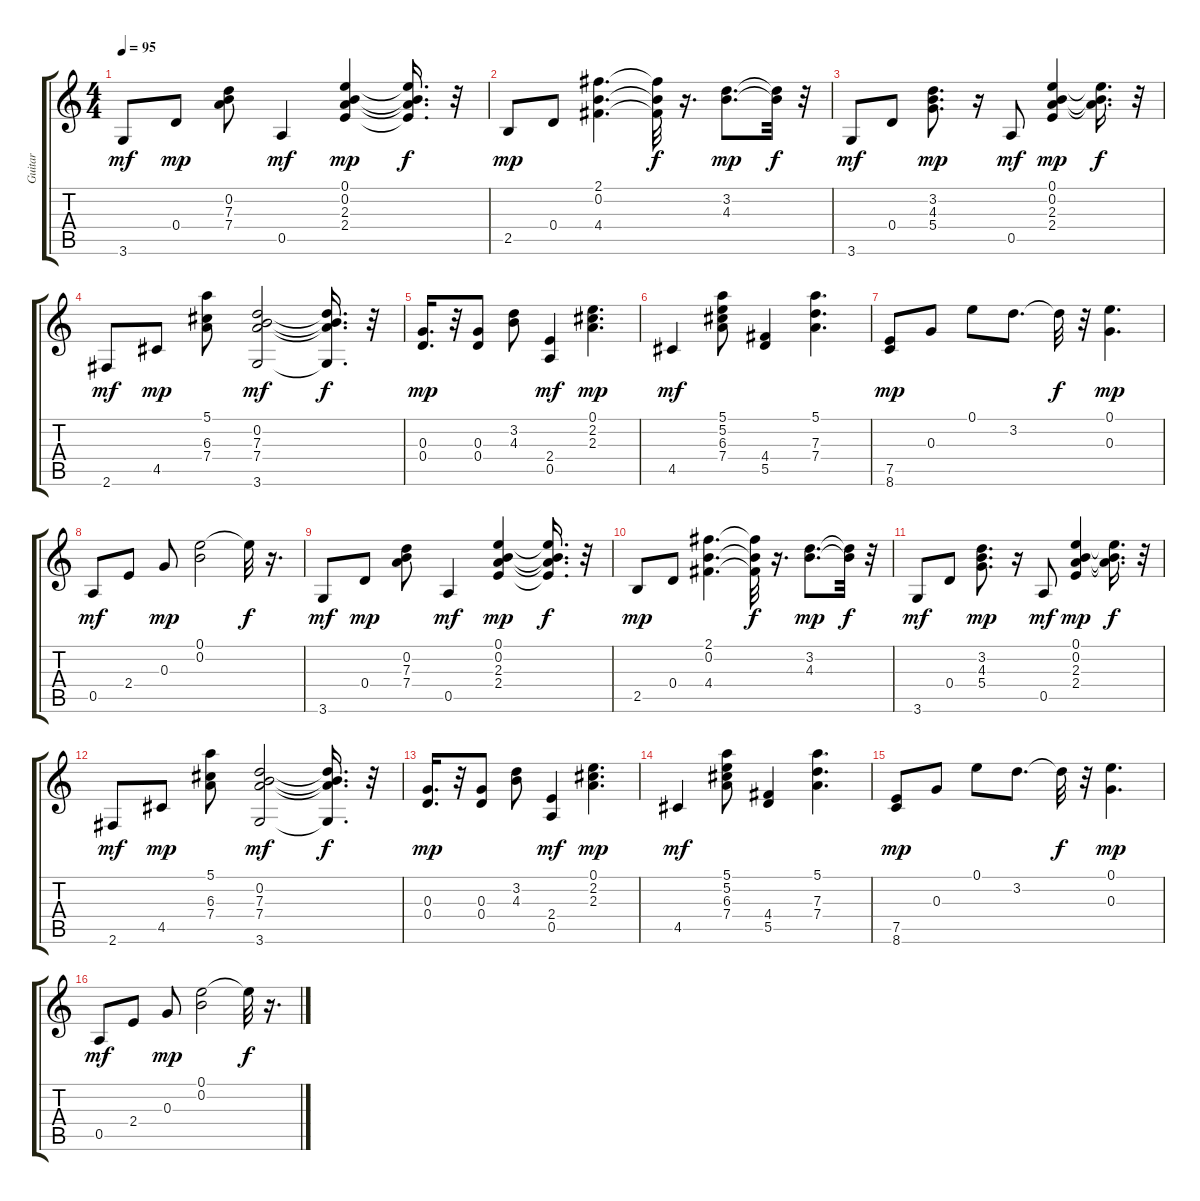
\track ("Guitar" "Guitar") {instrument acousticguitarsteel}
\staff {score tabs}
\tuning (E4 B3 G3 D3 A2 E2) {hide}
\ts (4 4)
\tempo 95
\clef g2
\ks c
3.6.8{dy mf} 0.4.8{dy mp} (0.2 7.3 7.4).8 0.5.4{dy mf} (0.1 0.2 2.3 2.4).4{dy mp} (0.1{t} 0.2{t} 2.3{t} 2.4{t}).16{d dy f} r.32 |
2.5.8{dy mp} 0.4.8 (2.1 0.2 4.4).4{d} (2.1{t} 0.2{t} 4.4{t}).32{dy f} r.16{d} (3.2 4.3).8{d dy mp} (3.2{t} 4.3{t}).32{dy f} r.32 |
3.6.8{dy mf} 0.4.8 (3.2 4.3 5.4).8{d dy mp} r.16 0.5.8{dy mf} (0.1 0.2 2.3 2.4).4{dy mp} (0.1{t} 0.2{t} 2.3{t}).16{d dy f} r.32 |
2.6.8{dy mf} 4.5.8{dy mp} (5.1 6.3 7.4).8 (0.2 7.3 7.4 3.6).2{dy mf} (0.2{t} 7.3{t} 7.4{t} 3.6{t}).16{d dy f} r.32 |
(0.3 0.4).16{d dy mp} r.32 (0.3 0.4).8 (3.2 4.3).8 (2.4 0.5).4{dy mf} (0.1 2.2 2.3).4{d dy mp} |
4.5.4{dy mf} (5.1 5.2 6.3 7.4).8 (4.4 5.5).4 (5.1 7.3 7.4).4{d} |
(7.5 8.6).8{dy mp} 0.3.8 0.1.8 3.2.8{d} 3.2{t}.32{dy f} r.32 (0.1 0.3).4{d dy mp} |
0.5.8{dy mf} 2.4.8 0.3.8{dy mp} (0.1 0.2).2 0.1{t}.32{dy f} r.16{d} |
3.6.8{dy mf} 0.4.8{dy mp} (0.2 7.3 7.4).8 0.5.4{dy mf} (0.1 0.2 2.3 2.4).4{dy mp} (0.1{t} 0.2{t} 2.3{t} 2.4{t}).16{d dy f} r.32 |
2.5.8{dy mp} 0.4.8 (2.1 0.2 4.4).4{d} (2.1{t} 0.2{t} 4.4{t}).32{dy f} r.16{d} (3.2 4.3).8{d dy mp} (3.2{t} 4.3{t}).32{dy f} r.32 |
3.6.8{dy mf} 0.4.8 (3.2 4.3 5.4).8{d dy mp} r.16 0.5.8{dy mf} (0.1 0.2 2.3 2.4).4{dy mp} (0.1{t} 0.2{t} 2.3{t}).16{d dy f} r.32 |
2.6.8{dy mf} 4.5.8{dy mp} (5.1 6.3 7.4).8 (0.2 7.3 7.4 3.6).2{dy mf} (0.2{t} 7.3{t} 7.4{t} 3.6{t}).16{d dy f} r.32 |
(0.3 0.4).16{d dy mp} r.32 (0.3 0.4).8 (3.2 4.3).8 (2.4 0.5).4{dy mf} (0.1 2.2 2.3).4{d dy mp} |
4.5.4{dy mf} (5.1 5.2 6.3 7.4).8 (4.4 5.5).4 (5.1 7.3 7.4).4{d} |
(7.5 8.6).8{dy mp} 0.3.8 0.1.8 3.2.8{d} 3.2{t}.32{dy f} r.32 (0.1 0.3).4{d dy mp} |
0.5.8{dy mf} 2.4.8 0.3.8{dy mp} (0.1 0.2).2 0.1{t}.32{dy f} r.16{d}
